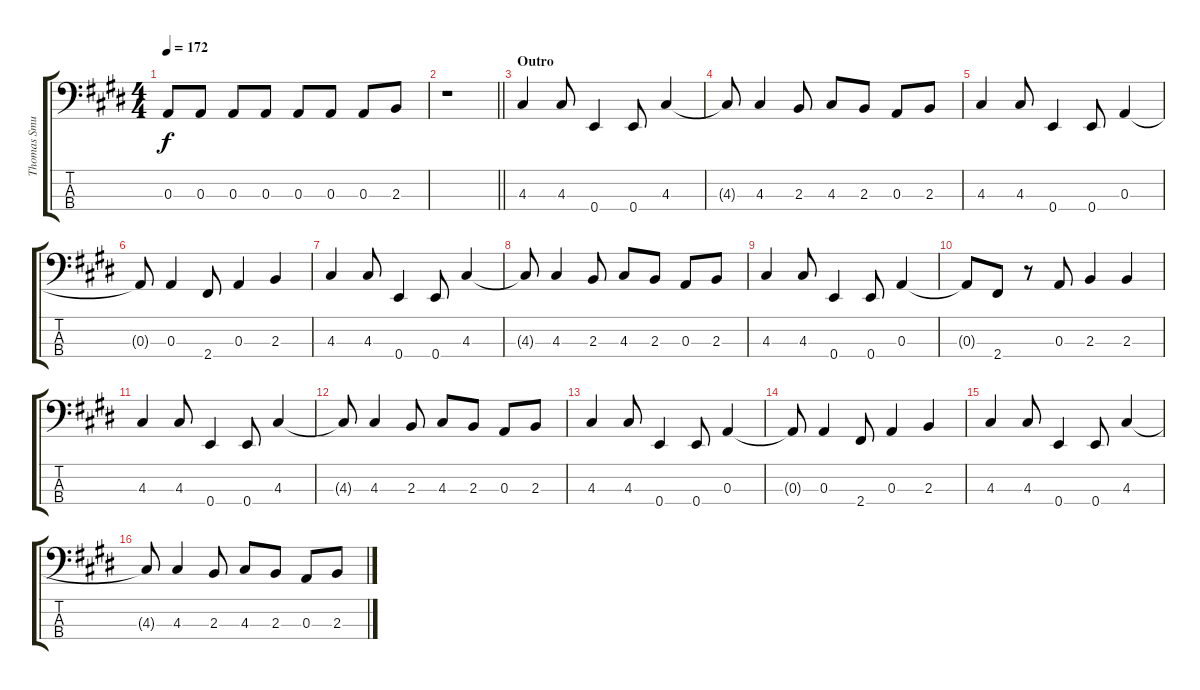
\track ("Thomas Smuszynski" "Thomas Smu") {instrument electricbassfinger}
\staff {score tabs}
\tuning (G2 D2 A1 E1) {hide}
\ts (4 4)
\tempo 172
\clef f4
\ks c#minor
0.3{t}.8{dy f} 0.3.8 0.3.8 0.3.8 0.3.8 0.3.8 0.3.8 2.3.8 |
\barLineRight lightlight
r.1 |
\section ("" "Outro")
4.3.4 4.3.8 0.4.4 0.4.8 4.3.4 |
4.3{t}.8 4.3.4 2.3.8 4.3.8 2.3.8 0.3.8 2.3.8 |
4.3.4 4.3.8 0.4.4 0.4.8 0.3.4 |
0.3{t}.8 0.3.4 2.4.8 0.3.4 2.3.4 |
4.3.4 4.3.8 0.4.4 0.4.8 4.3.4 |
4.3{t}.8 4.3.4 2.3.8 4.3.8 2.3.8 0.3.8 2.3.8 |
4.3.4 4.3.8 0.4.4 0.4.8 0.3.4 |
0.3{t}.8 2.4.8 r.8 0.3.8 2.3.4 2.3.4 |
4.3.4 4.3.8 0.4.4 0.4.8 4.3.4 |
4.3{t}.8 4.3.4 2.3.8 4.3.8 2.3.8 0.3.8 2.3.8 |
4.3.4 4.3.8 0.4.4 0.4.8 0.3.4 |
0.3{t}.8 0.3.4 2.4.8 0.3.4 2.3.4 |
4.3.4 4.3.8 0.4.4 0.4.8 4.3.4 |
4.3{t}.8 4.3.4 2.3.8 4.3.8 2.3.8 0.3.8 2.3.8
